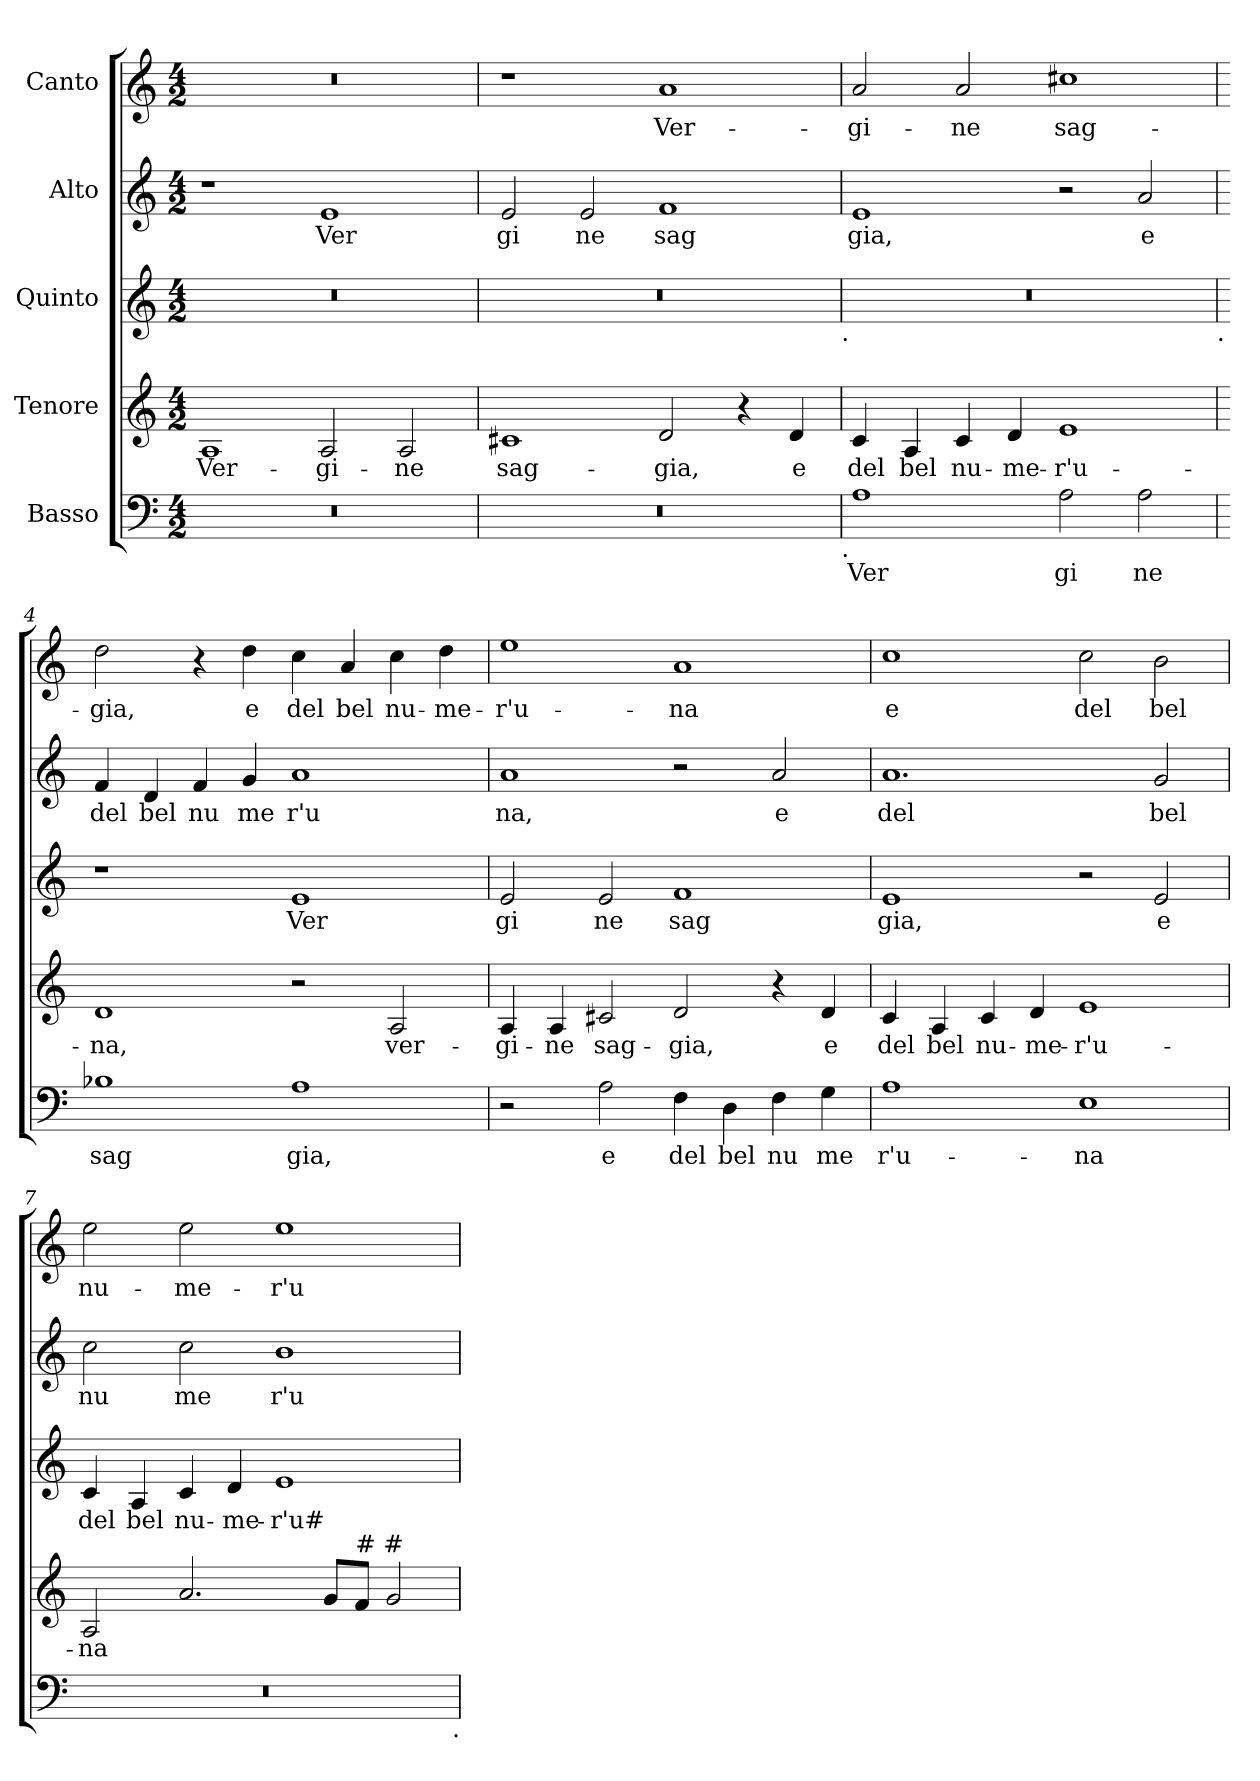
**kern	**text	**kern	**text	**kern	**text	**kern	**text	**kern	**text
*part5	*part5	*part4	*part4	*part3	*part3	*part2	*part2	*part1	*part1
*staff5	*staff5	*staff4	*staff4	*staff3	*staff3	*staff2	*staff2	*staff1	*staff1
*I"Basso	*	*I"Tenore	*	*I"Quinto	*	*I"Alto	*	*I"Canto	*
*clefF4	*	*clefG2	*	*clefG2	*	*clefG2	*	*clefG2	*
*k[]	*	*k[]	*	*k[]	*	*k[]	*	*k[]	*
*M4/2	*	*M4/2	*	*M4/2	*	*M4/2	*	*M4/2	*
*MM80	*	*MM80	*	*MM80	*	*MM80	*	*MM80	*
=1	=1	=1	=1	=1	=1	=1	=1	=1	=1
!	!	!	!LO:LY:b	!	!	!	!	!	!
0r	.	1A	Ver-	0r	.	1r	.	0r	.
!	!	!	!LO:LY:b	!	!	!	!LO:LY:b	!	!
.	.	2A/	-gi-	.	.	1e	Ver	.	.
!	!	!	!LO:LY:b	!	!	!	!	!	!
.	.	2A/	-ne	.	.	.	.	.	.
=2	=2	=2	=2	=2	=2	=2	=2	=2	=2
!	!	!	!LO:LY:b	!	!	!	!LO:LY:b	!	!
0r	.	1c#X	sag-	0r	.	2e/	gi	1r	.
!	!	!	!	!	!	!	!LO:LY:b	!	!
.	.	.	.	.	.	2e/	ne	.	.
!	!	!	!LO:LY:b	!	!	!	!LO:LY:b	!	!LO:LY:b
.	.	2d/	-gia,	.	.	1f	sag	1a	Ver-
.	.	4r	.	.	.	.	.	.	.
!	!	!	!LO:LY:b	!	!	!	!	!	!
.	.	4d/	e	.	.	.	.	.	.
!	!	!	!	!LO:TX:b:t=.	!	!	!	!	!
!LO:TX:b:t=.	!	!	!	!	!	!	!	!	!
=3	=3	=3	=3	=3	=3	=3	=3	=3	=3
!	!LO:LY:b	!	!LO:LY:b	!	!	!	!LO:LY:b	!	!LO:LY:b
1A	Ver	4c/	del	0r	.	1e	gia,	2a/	-gi-
!	!	!	!LO:LY:b	!	!	!	!	!	!
.	.	4A/	bel	.	.	.	.	.	.
!	!	!	!LO:LY:b	!	!	!	!	!	!LO:LY:b
.	.	4c/	nu-	.	.	.	.	2a/	-ne
!	!	!	!LO:LY:b	!	!	!	!	!	!
.	.	4d/	-me-	.	.	.	.	.	.
!	!LO:LY:b	!	!LO:LY:b	!	!	!	!	!	!LO:LY:b
2A\	gi	1e	-r'u-	.	.	2r	.	1cc#X	sag-
!	!LO:LY:b	!	!	!	!	!	!LO:LY:b	!	!
2A\	ne	.	.	.	.	2a/	e	.	.
!	!	!	!	!LO:TX:b:t=.	!	!	!	!	!
=4	=4	=4	=4	=4	=4	=4	=4	=4	=4
!	!LO:LY:b	!	!LO:LY:b	!	!	!	!LO:LY:b	!	!LO:LY:b
1B-X	sag	1d	-na,	1r	.	4f/	del	2dd\	-gia,
!	!	!	!	!	!	!	!LO:LY:b	!	!
.	.	.	.	.	.	4d/	bel	.	.
!	!	!	!	!	!	!	!LO:LY:b	!	!
.	.	.	.	.	.	4f/	nu	4r	.
!	!	!	!	!	!	!	!LO:LY:b	!	!LO:LY:b
.	.	.	.	.	.	4g/	me	4dd\	e
!	!LO:LY:b	!	!	!	!LO:LY:b	!	!LO:LY:b	!	!LO:LY:b
1A	gia,	2r	.	1e	Ver	1a	r'u	4cc\	del
!	!	!	!	!	!	!	!	!	!LO:LY:b
.	.	.	.	.	.	.	.	4a/	bel
!	!	!	!LO:LY:b	!	!	!	!	!	!LO:LY:b
.	.	2A/	ver-	.	.	.	.	4cc\	nu-
!	!	!	!	!	!	!	!	!	!LO:LY:b
.	.	.	.	.	.	.	.	4dd\	-me-
=5	=5	=5	=5	=5	=5	=5	=5	=5	=5
!	!	!	!LO:LY:b	!	!LO:LY:b	!	!LO:LY:b	!	!LO:LY:b
2r	.	4A/	-gi-	2e/	gi	1a	na,	1ee	-r'u-
!	!	!	!LO:LY:b	!	!	!	!	!	!
.	.	4A/	-ne	.	.	.	.	.	.
!	!LO:LY:b	!	!LO:LY:b	!	!LO:LY:b	!	!	!	!
2A\	e	2c#X/	sag-	2e/	ne	.	.	.	.
!	!LO:LY:b	!	!LO:LY:b	!	!LO:LY:b	!	!	!	!LO:LY:b
4F\	del	2d/	-gia,	1f	sag	2r	.	1a	-na
!	!LO:LY:b	!	!	!	!	!	!	!	!
4D\	bel	.	.	.	.	.	.	.	.
!	!LO:LY:b	!	!	!	!	!	!LO:LY:b	!	!
4F\	nu	4r	.	.	.	2a/	e	.	.
!	!LO:LY:b	!	!LO:LY:b	!	!	!	!	!	!
4G\	me	4d/	e	.	.	.	.	.	.
!!LO:LB:g=z
=6	=6	=6	=6	=6	=6	=6	=6	=6	=6
!	!LO:LY:b	!	!LO:LY:b	!	!LO:LY:b	!	!LO:LY:b	!	!LO:LY:b
1A	r'u-	4c/	del	1e	gia,	1.a	del	1cc	e
!	!	!	!LO:LY:b	!	!	!	!	!	!
.	.	4A/	bel	.	.	.	.	.	.
!	!	!	!LO:LY:b	!	!	!	!	!	!
.	.	4c/	nu-	.	.	.	.	.	.
!	!	!	!LO:LY:b	!	!	!	!	!	!
.	.	4d/	-me-	.	.	.	.	.	.
!	!LO:LY:b	!	!LO:LY:b	!	!	!	!	!	!LO:LY:b
1E	-na	1e	-r'u-	2r	.	.	.	2cc\	del
!	!	!	!	!	!LO:LY:b	!	!LO:LY:b	!	!LO:LY:b
.	.	.	.	2e/	e	2g/	bel	2b\	bel
=7	=7	=7	=7	=7	=7	=7	=7	=7	=7
!	!	!	!LO:LY:b	!	!LO:LY:b	!	!LO:LY:b	!	!LO:LY:b
0r	.	2A/	-na	4c/	del	2cc\	nu	2ee\	nu-
!	!	!	!	!	!LO:LY:b	!	!	!	!
.	.	.	.	4A/	bel	.	.	.	.
!	!	!	!	!	!LO:LY:b	!	!LO:LY:b	!	!LO:LY:b
.	.	2.a/	.	4c/	nu-	2cc\	me	2ee\	-me-
!	!	!	!	!	!LO:LY:b	!	!	!	!
.	.	.	.	4d/	-me-	.	.	.	.
!	!	!	!	!	!LO:LY:b	!	!LO:LY:b	!	!LO:LY:b
.	.	.	.	1e	-r'u#-	1b	r'u	1ee	-r'u-
.	.	8g/L	.	.	.	.	.	.	.
!	!	!LO:TX:a:t=# #	!	!	!	!	!	!	!
.	.	8f/J	.	.	.	.	.	.	.
.	.	2g/	.	.	.	.	.	.	.
!LO:TX:b:t=.	!	!	!	!	!	!	!	!	!
=	=	=	=	=	=	=	=	=	=
*-	*-	*-	*-	*-	*-	*-	*-	*-	*-
